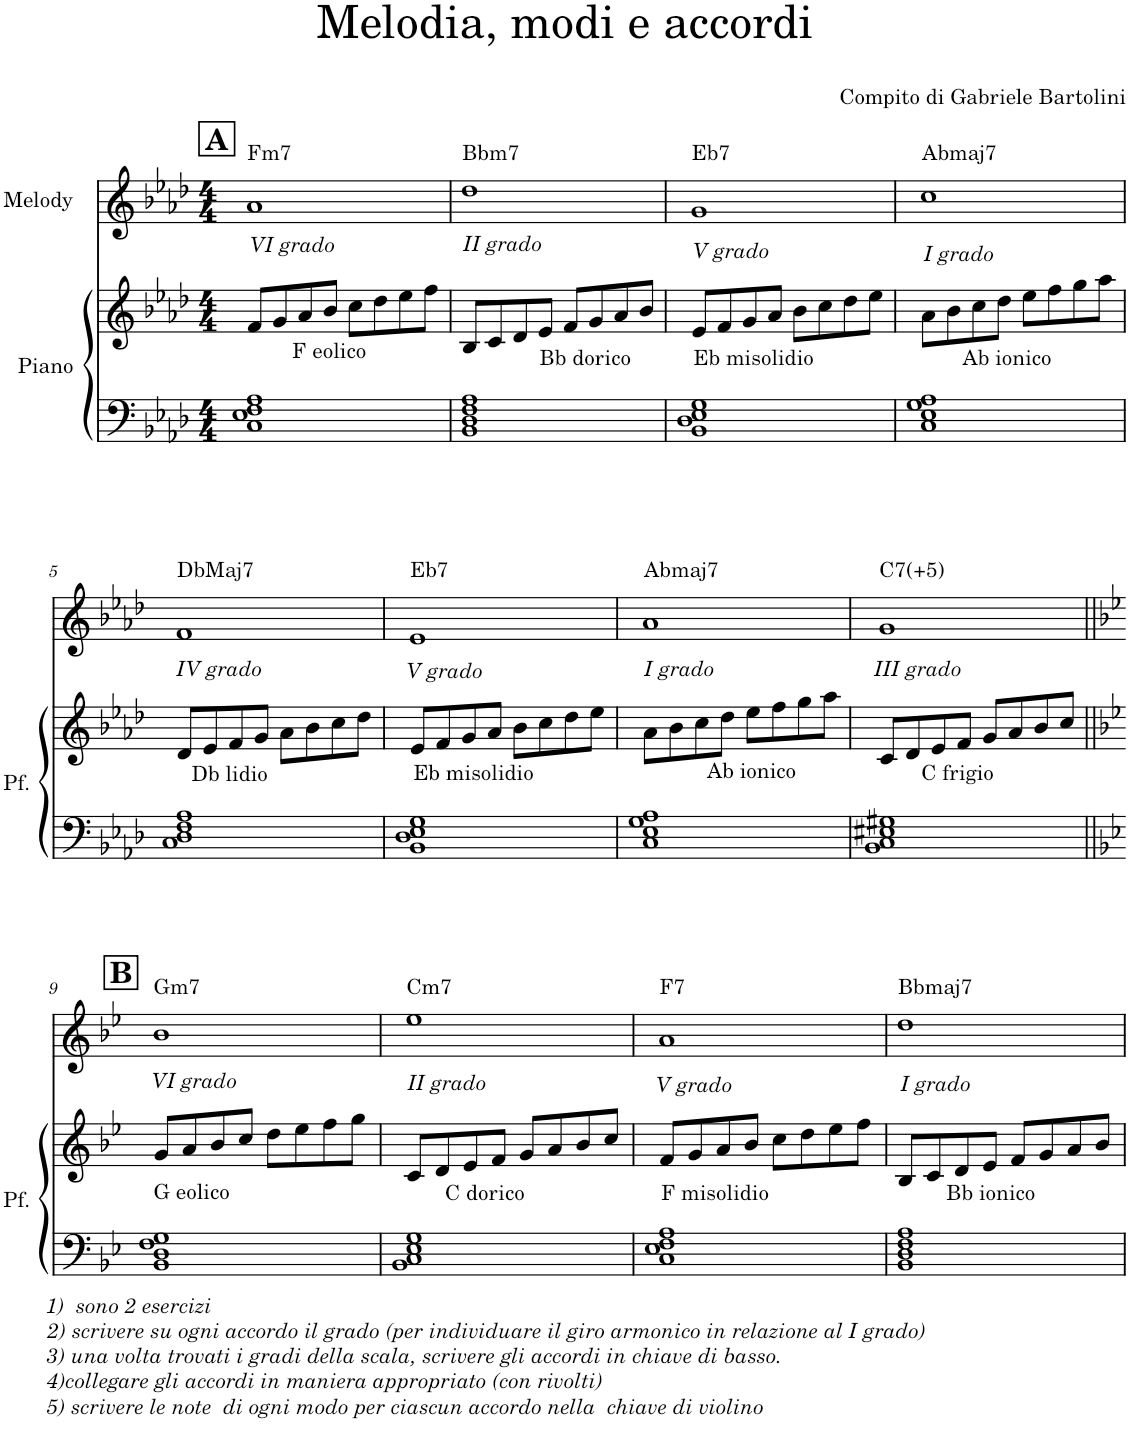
**kern	**kern	**kern
*part2	*part2	*part1
*staff3	*staff2	*staff1
*I"Piano	*	*I"Melody
*clefF4	*clefG2	*clefG2
*k[b-e-a-d-]	*k[b-e-a-d-]	*k[b-e-a-d-]
*M4/4	*M4/4	*M4/4
!!LO:REH:place=s1:a:B:cj:fs=14:t=A
=1	=1	=1
!	!	!LO:TX:a:t=Fm7
!	!	!LO:TX:b:i:t=VI grado
!	!LO:TX:b:t=F eolico	!
1C 1E- 1F 1A-	8f/L	1a-
.	8g/	.
.	8a-/	.
.	8b-/J	.
.	8cc\L	.
.	8dd-\	.
.	8ee-\	.
.	8ff\J	.
=2	=2	=2
!	!	!LO:TX:a:t=Bbm7
!	!	!LO:TX:b:i:t=II grado
!	!LO:TX:b:t=Bb dorico	!
1BB- 1D- 1F 1A-	8B-/L	1dd-
.	8c/	.
.	8d-/	.
.	8e-/J	.
.	8f/L	.
.	8g/	.
.	8a-/	.
.	8b-/J	.
=3	=3	=3
!	!	!LO:TX:a:t=Eb7
!	!	!LO:TX:b:i:t=V grado
!	!LO:TX:b:t=Eb misolidio	!
1BB- 1D- 1E- 1G	8e-/L	1g
.	8f/	.
.	8g/	.
.	8a-/J	.
.	8b-\L	.
.	8cc\	.
.	8dd-\	.
.	8ee-\J	.
=4	=4	=4
!	!	!LO:TX:a:t=Abmaj7
!	!	!LO:TX:b:i:t=I grado
!	!LO:TX:b:t=Ab ionico	!
1C 1E- 1G 1A-	8a-\L	1cc
.	8b-\	.
.	8cc\	.
.	8dd-\J	.
.	8ee-\L	.
.	8ff\	.
.	8gg\	.
.	8aa-\J	.
!!LO:LB:g=z
=5	=5	=5
!	!	!LO:TX:a:t=DbMaj7
!	!	!LO:TX:b:i:t=IV grado
!	!LO:TX:b:t=Db lidio	!
1C 1D- 1F 1A-	8d-/L	1f
.	8e-/	.
.	8f/	.
.	8g/J	.
.	8a-\L	.
.	8b-\	.
.	8cc\	.
.	8dd-\J	.
=6	=6	=6
!	!	!LO:TX:a:t=Eb7
!	!	!LO:TX:b:i:t=V grado
!	!LO:TX:b:t=Eb misolidio	!
1BB- 1D- 1E- 1G	8e-/L	1e-
.	8f/	.
.	8g/	.
.	8a-/J	.
.	8b-\L	.
.	8cc\	.
.	8dd-\	.
.	8ee-\J	.
=7	=7	=7
!	!	!LO:TX:a:t=Abmaj7
!	!	!LO:TX:b:i:t=I grado
!	!LO:TX:b:t=Ab ionico	!
1C 1E- 1G 1A-	8a-\L	1a-
.	8b-\	.
.	8cc\	.
.	8dd-\J	.
.	8ee-\L	.
.	8ff\	.
.	8gg\	.
.	8aa-\J	.
=8	=8	=8
!	!	!LO:TX:a:t=C7(+5)
!	!	!LO:TX:b:i:t=III grado
!	!LO:TX:b:t=C frigio	!
1BB- 1C 1E#X 1G#X	8c/L	1g
.	8d-/	.
.	8e-/	.
.	8f/J	.
.	8g/L	.
.	8a-/	.
.	8b-/	.
.	8cc/J	.
!!LO:LB:g=z
!!LO:REH:place=s1:a:B:cj:fs=14:t=B
=9||	=9||	=9||
*k[b-e-]	*k[b-e-]	*k[b-e-]
!	!	!LO:TX:a:t=Gm7
!	!	!LO:TX:b:i:t=VI grado
!	!LO:TX:b:t=G eolico	!
!LO:TX:b:i:t=1)  sono 2 esercizi	!	!
!LO:TX:b:t=2) scrivere su ogni accordo il grado (per individuare il giro armonico in relazione al I grado)	!	!
!LO:TX:b:t=3) una volta trovati i gradi della scala, scrivere gli accordi in chiave di basso.	!	!
!LO:TX:b:t=4)collegare gli accordi in maniera appropriato (con rivolti)	!	!
!LO:TX:b:t=5) scrivere le note  di ogni modo per ciascun accordo nella  chiave di violino	!	!
1BB- 1D 1F 1G	8g/L	1b-
.	8a/	.
.	8b-/	.
.	8cc/J	.
.	8dd\L	.
.	8ee-\	.
.	8ff\	.
.	8gg\J	.
=10	=10	=10
!	!	!LO:TX:a:t=Cm7
!	!	!LO:TX:b:i:t=II grado
!	!LO:TX:b:t=C dorico	!
1BB- 1C 1E- 1G	8c/L	1ee-
.	8d/	.
.	8e-/	.
.	8f/J	.
.	8g/L	.
.	8a/	.
.	8b-/	.
.	8cc/J	.
=11	=11	=11
!	!	!LO:TX:a:t=F7
!	!	!LO:TX:b:i:t=V grado
!	!LO:TX:b:t=F misolidio	!
1C 1E- 1F 1A	8f/L	1a
.	8g/	.
.	8a/	.
.	8b-/J	.
.	8cc\L	.
.	8dd\	.
.	8ee-\	.
.	8ff\J	.
=12	=12	=12
!	!	!LO:TX:a:t=Bbmaj7
!	!	!LO:TX:b:i:t=I grado
!	!LO:TX:b:t=Bb ionico	!
1BB- 1D 1F 1A	8B-/L	1dd
.	8c/	.
.	8d/	.
.	8e-/J	.
.	8f/L	.
.	8g/	.
.	8a/	.
.	8b-/J	.
=	=	=
*-	*-	*-
